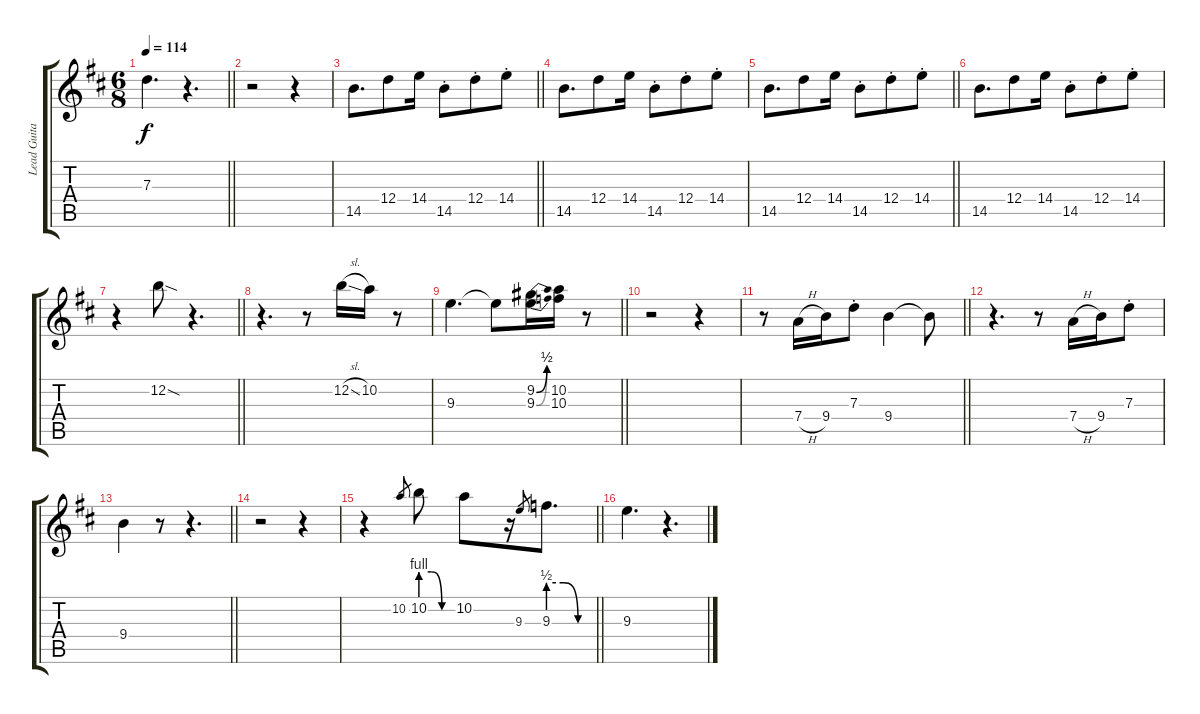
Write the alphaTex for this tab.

\track ("Lead Guitar" "Lead Guita") {instrument distortionguitar}
\staff {score tabs}
\tuning (E4 B3 G3 D3 A2 E2) {hide}
\ts (6 8)
\tempo 114
\clef g2
\barLineRight lightlight
\ks d
7.3{t}.4{d dy f} r.4{d} |
r.2 r.4 |
\barLineRight lightlight
14.5.8{d} 12.4.8 14.4.16 14.5{st}.8 12.4{st}.8 14.4{st}.8 |
14.5.8{d} 12.4.8 14.4.16 14.5{st}.8 12.4{st}.8 14.4{st}.8 |
\barLineRight lightlight
14.5.8{d} 12.4.8 14.4.16 14.5{st}.8 12.4{st}.8 14.4{st}.8 |
14.5.8{d} 12.4.8 14.4.16 14.5{st}.8 12.4{st}.8 14.4{st}.8 |
\barLineRight lightlight
r.4 12.2{sod}.8 r.4{d} |
r.4{d} r.8 12.2{sl}.16 10.2.16 r.8 |
\barLineRight lightlight
9.3.4{d} 9.3{t}.8 (9.2{be (bend 0 0 60 2)} 9.3{be (bend 0 0 60 2)}).16 (10.2 10.3).16 r.8 |
r.2 r.4 |
\barLineRight lightlight
r.8 7.4{h}.16 9.4.16 7.3{st}.8 9.4.4 9.4{t}.8 |
r.4{d} r.8 7.4{h}.16 9.4.16 7.3{st}.8 |
\barLineRight lightlight
9.4.4 r.8 r.4{d} |
r.2 r.4 |
\barLineRight lightlight
r.4 10.2.8{gr} 10.2{be (custom 0 4 20 4 40 0 60 0)}.8 10.2.8 r.16 9.3.8{gr} 9.3{be (custom 0 2 20 2 40 0 60 0)}.8{d} |
9.3.4{d} r.4{d}
